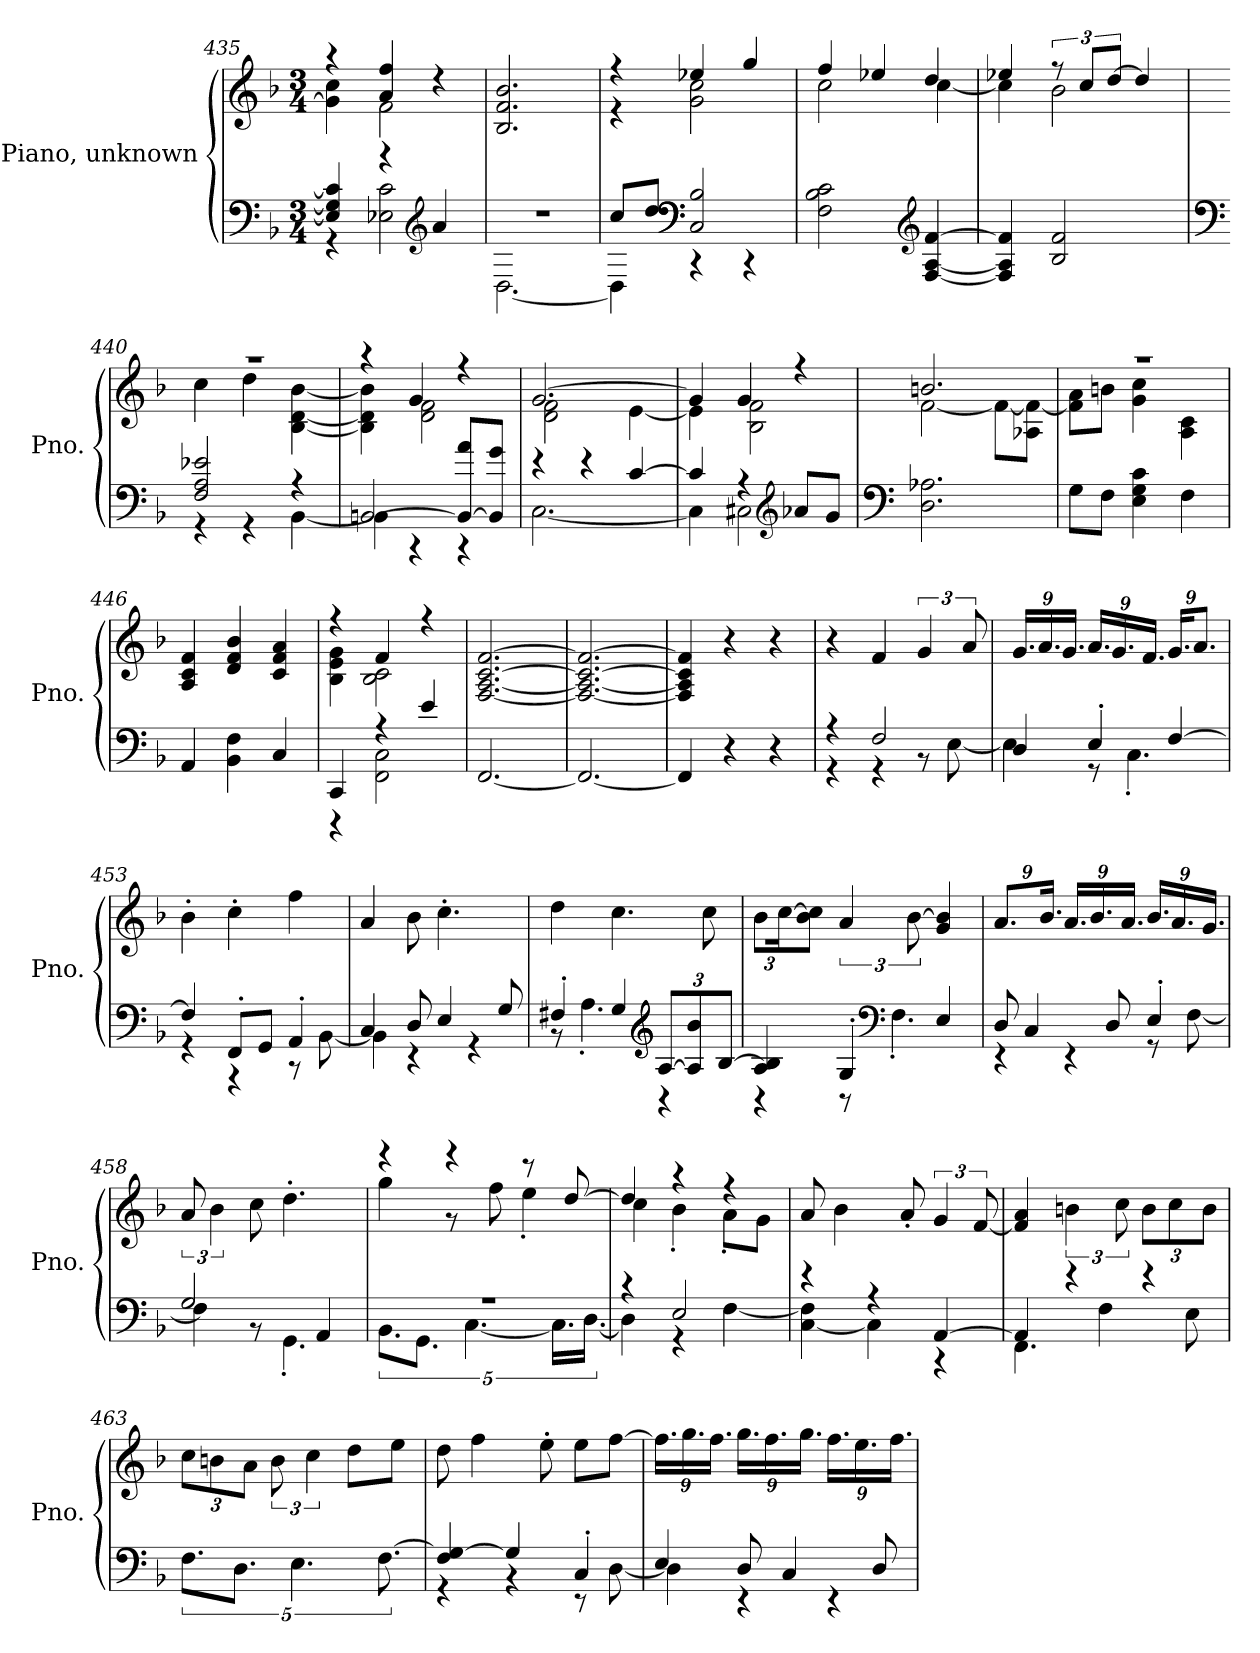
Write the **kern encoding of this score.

**kern	**kern
*part1	*part1
*staff2	*staff1
*I"Piano, unknown	*
*I'Pno.	*
!!LO:PB:g=z
*clefF4	*clefG2
*k[b-]	*k[b-]
*M3/4	*M3/4
=435	=435
*^	*^
4E/] 4G/] 4c/]	4r	4r	4g\] 4cc\
4r	2E-X\ 2c\	4a/ 4ff/	2f\
*clefG2	*	*	*
4a/	.	4r	.
*	*	*v	*v
=436	=436	=436
2.r	[2.D\	2.B-/ 2.f/ 2.b-/
=437	=437	=437
*	*	*^
8cc/L	4D\]	4r	4r
8dd/J	.	.	.
*clefF4	*	*	*
2C/ 2B-/	4r	4ee-X/	2g\ 2cc\
.	4r	4gg/	.
*v	*v	*	*
=438	=438	=438
2F\ 2B-\ 2c\	4ff/	2cc\
.	4ee-X/	.
*clefG2	*	*
[4F/ [4A/ [4f/	4dd/	[4cc\
=439	=439	=439
4F/] 4A/] 4f/]	4ee-X/	4cc\]
2B-/ 2f/	12r	2b-\
.	12cc/L	.
.	[12dd/J	.
.	4dd/]	.
=440	=440	=440
*clefF4	*	*
*^	*	*
2F/ 2A/ 2e-X/	4r	2.r	4cc\
.	4r	.	4dd\
4r	[4BB-\	.	[4B-\ [4d\ [4b-\
=441	=441	=441	=441
[2BBn/	4BB-\]	4r	4B-\] 4d\] 4b-\]
.	4r	4g/	2d\ 2f\
8BB/_ 8a/L	4r	4r	.
8BB/] 8g/J	.	.	.
!!LO:LB:g=z	!!
=442	=442	=442	=442
4r	[2.C\	[2.g/	2d\ 2f\
4r	.	.	.
[4c/	.	.	[4e\
=443	=443	=443	=443
4c/]	4C\]	4g/]	4e\]
4r	2C#X\	4g/	2B-\ 2f\
*clefG2	*	*	*
8a-X/L	.	4r	.
8g/J	.	.	.
*v	*v	*	*
=444	=444	=444
*clefF4	*	*
2.D\ 2.A-X\	2.bn/	[2f\
.	.	8f\L_
.	.	8A-X\ 8f\_J
=445	=445	=445
8G\L	2.r	8f\] 8a\L
8F\J	.	8bn\J
4E\ 4G\ 4c\	.	4g\ 4cc\
4F\	.	4A\ 4c\
*	*v	*v
=446	=446
4AA/	4A/ 4c/ 4f/
4BB-\ 4F\	4d/ 4f/ 4b-/
4C/	4c/ 4f/ 4a/
=447	=447
*^	*^
4CC/	4r	4r	4B-\ 4e\ 4g\
4r	2FF\ 2C\	4f/	2B-\ 2c\
4e/	.	4r	.
*v	*v	*	*
*	*v	*v
=448	=448
[2.FF/	[2.F/ [2.A/ [2.c/ [2.f/
=449	=449
2.FF/_	2.F/_ 2.A/_ 2.c/_ 2.f/_
!!LO:LB:g=z
=450	=450
4FF/]	4F/] 4A/] 4c/] 4f/]
4r	4r
4r	4r
=451	=451
*^	*
4r	4r	4r
2F/	4r	4f/
.	8r	6g/
.	[8E\	.
.	.	12a/
=452	=452	=452
*	*	*Xbrackettup
4D/	4E\]	18.g/LL
.	.	18.a/
.	.	18.g/JJ
4E'/	8r	18.a/LL
.	.	18.g/
.	4.C'\	.
.	.	18.f/JJ
[4F/	.	18.g/KL
.	.	9.a/J
=453	=453	=453
4F/]	4r	4b-'\
8FF'/L	4r	4cc'\
8GG/J	.	.
4AA'/	8r	4ff\
.	[8BB-\	.
=454	=454	=454
4C/	4BB-\]	4a/
8D/	4r	8b-\
4E/	.	4.cc'\
.	4r	.
8G/	.	.
=455	=455	=455
4F#X'/	8r	4dd\
.	4.A'\	.
4G/	.	4.cc\
*clefG2	*	*
*Xbrackettup	*	*
[12A/L	4r	.
12A/] 12b-/	.	.
.	.	8cc\
[12B-/J	.	.
!!LO:LB:g=z
=456	=456	=456
4A/ 4B-/]	4r	12b-\L
.	.	[24cc\K
.	.	8b-\ 8cc\]J
*	*	*brackettup
4G'/	8r	6a/
*clefF4	*	*
.	4.F'\	.
.	.	[12b-\
4E/	.	4g/ 4b-/]
=457	=457	=457
*	*	*Xbrackettup
8D/	4r	9.a/L
4C/	.	.
.	.	18.b-/Jk
.	4r	18.a/LL
.	.	18.b-/
8D/	.	.
.	.	18.a/JJ
4E'/	8r	18.b-/LL
.	.	18.a/
.	[8F\	.
.	.	18.g/JJ
=458	=458	=458
*	*	*brackettup
2G/	4F\]	12a/
.	.	6b-\
.	8r	8cc\
.	4.GG'\	4.dd'\
4AA/	.	.
=459	=459	=459
*	*brackettup	*
*	*	*^
2.r	10.BB-\L	4r	4gg\
.	10.GG\J	.	.
.	.	4r	8r
.	[5.C\	.	.
.	.	.	8ff\
.	.	8r	4ee'\
.	20.C\LL]	.	.
.	.	[8dd/	.
.	[20.D\JJ	.	.
=460	=460	=460	=460
4r	4D\]	4dd/]	4cc\
2E/	4r	4r	4b-'\
.	[4F\	4r	8a'\L
.	.	.	8g\J
*	*	*v	*v
!!LO:LB:g=z
=461	=461	=461
4r	[4C\ 4F\]	8a/
.	.	4b-\
4r	4C\]	.
.	.	8a'/
[4AA/	4r	6g/
.	.	[12f/
=462	=462	=462
4AA/]	4.FF\	4f/] 4a/
4r	.	6bn\
.	4F\	.
.	.	12cc\
*	*	*Xbrackettup
4r	.	12b\L
.	.	12cc\
.	8E\	.
.	.	12b\J
*v	*v	*
=463	=463
10.F\L	12cc\L
.	12bn\
10.D\J	.
.	12a\J
*	*brackettup
.	12b\
5.E\	.
.	6cc\
.	8dd\L
[10.F\	.
.	8ee\J
=464	=464
*^	*
4F/] [4G/	4r	8dd\
.	.	4ff\
4G/]	4r	.
.	.	8ee'\
4C'/	8r	8ee\L
.	[8D\	[8ff\J
=465	=465	=465
*	*	*Xbrackettup
4E/	4D\]	18.ff\LL]
.	.	18.gg\
.	.	18.ff\JJ
8D/	4r	18.gg\LL
.	.	18.ff\
4C/	.	.
.	.	18.gg\JJ
.	4r	18.ff\LL
.	.	18.ee\
8D/	.	.
.	.	18.ff\JJ
*v	*v	*
=	=
*-	*-
